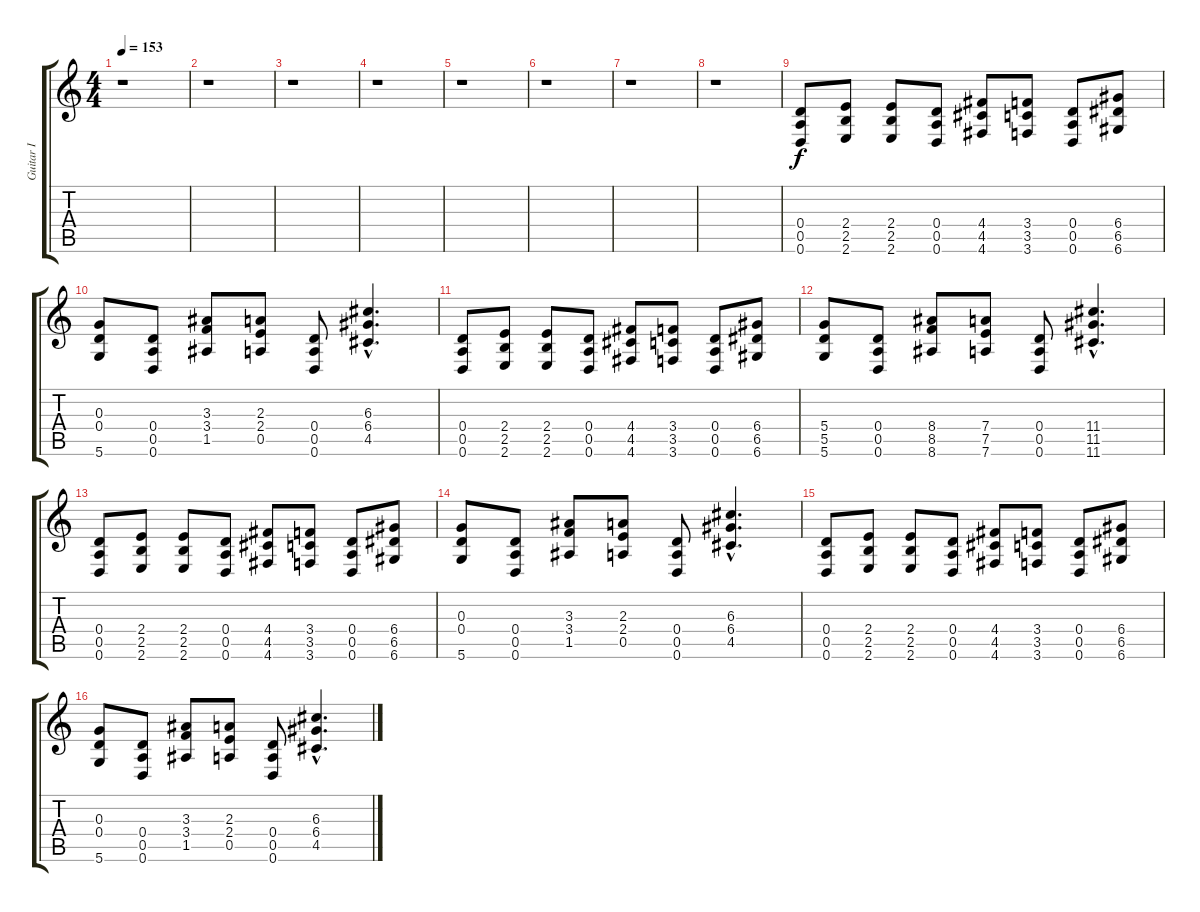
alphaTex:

\track ("Guitar I" "Guitar I") {instrument overdrivenguitar}
\staff {score tabs}
\tuning (E4 B3 G3 D3 A2 D2) {hide}
\ts (4 4)
\tempo 153
\clef g2
\ks c
r.1{dy f} |
r.1 |
r.1 |
r.1 |
r.1 |
r.1 |
r.1 |
r.1 |
(0.4 0.5 0.6).8 (2.4 2.5 2.6).8 (2.4 2.5 2.6).8 (0.4 0.5 0.6).8 (4.4 4.5 4.6).8 (3.4 3.5 3.6).8 (0.4 0.5 0.6).8 (6.4 6.5 6.6).8 |
(0.3 0.4 5.6).8 (0.4 0.5 0.6).8 (3.3 3.4 1.5).8 (2.3 2.4 0.5).8 (0.4 0.5 0.6).8 (6.3{hac} 6.4{hac} 4.5{hac}).4{d} |
(0.4 0.5 0.6).8 (2.4 2.5 2.6).8 (2.4 2.5 2.6).8 (0.4 0.5 0.6).8 (4.4 4.5 4.6).8 (3.4 3.5 3.6).8 (0.4 0.5 0.6).8 (6.4 6.5 6.6).8 |
(5.4 5.5 5.6).8 (0.4 0.5 0.6).8 (8.4 8.5 8.6).8 (7.4 7.5 7.6).8 (0.4 0.5 0.6).8 (11.4{hac} 11.5{hac} 11.6{hac}).4{d} |
(0.4 0.5 0.6).8 (2.4 2.5 2.6).8 (2.4 2.5 2.6).8 (0.4 0.5 0.6).8 (4.4 4.5 4.6).8 (3.4 3.5 3.6).8 (0.4 0.5 0.6).8 (6.4 6.5 6.6).8 |
(0.3 0.4 5.6).8 (0.4 0.5 0.6).8 (3.3 3.4 1.5).8 (2.3 2.4 0.5).8 (0.4 0.5 0.6).8 (6.3{hac} 6.4{hac} 4.5{hac}).4{d} |
(0.4 0.5 0.6).8 (2.4 2.5 2.6).8 (2.4 2.5 2.6).8 (0.4 0.5 0.6).8 (4.4 4.5 4.6).8 (3.4 3.5 3.6).8 (0.4 0.5 0.6).8 (6.4 6.5 6.6).8 |
(0.3 0.4 5.6).8 (0.4 0.5 0.6).8 (3.3 3.4 1.5).8 (2.3 2.4 0.5).8 (0.4 0.5 0.6).8 (6.3{hac} 6.4{hac} 4.5{hac}).4{d}
